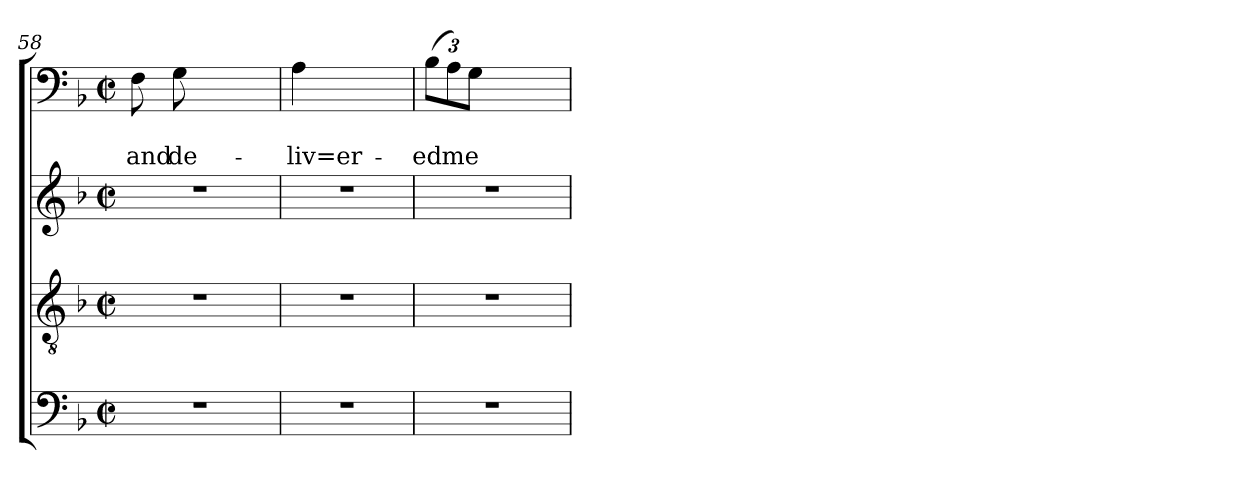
**kern	**kern	**kern	**kern	**text	**text
*part4	*part3	*part2	*part1	*part1	*part1
*staff4	*staff3	*staff2	*staff1	*staff1	*staff1
*clefF4	*clefGv2	*clefG2	*clefF4	*	*
*k[b-]	*k[b-]	*k[b-]	*k[b-]	*	*
*F:	*F:	*F:	*F:	*	*
*M2/2	*M2/2	*M2/2	*M2/2	*	*
*met(c|)	*met(c|)	*met(c|)	*met(c|)	*	*
=58	=58	=58	=58	=58	=58
!	!	!	!	!	!LO:LY:b
1r	1r	1r	8F\	.	and
!	!	!	!	!	!LO:LY:b
.	.	.	8G\	.	de-
.	.	.	2.ryy	.	.
=59	=59	=59	=59	=59	=59
!	!	!	!	!	!LO:LY:b
1r	1r	1r	4A\	.	-liv=er-
.	.	.	2.ryy	.	.
=60	=60	=60	=60	=60	=60
!	!	!	!	!	!LO:LY:b
1r	1r	1r	(>12B-\L	.	-ed
!	!	!	!	!	!LO:LY:b
.	.	.	12A\)	.	me
.	.	.	12G\J	.	.
.	.	.	2.ryy	.	.
=	=	=	=	=	=
*-	*-	*-	*-	*-	*-
